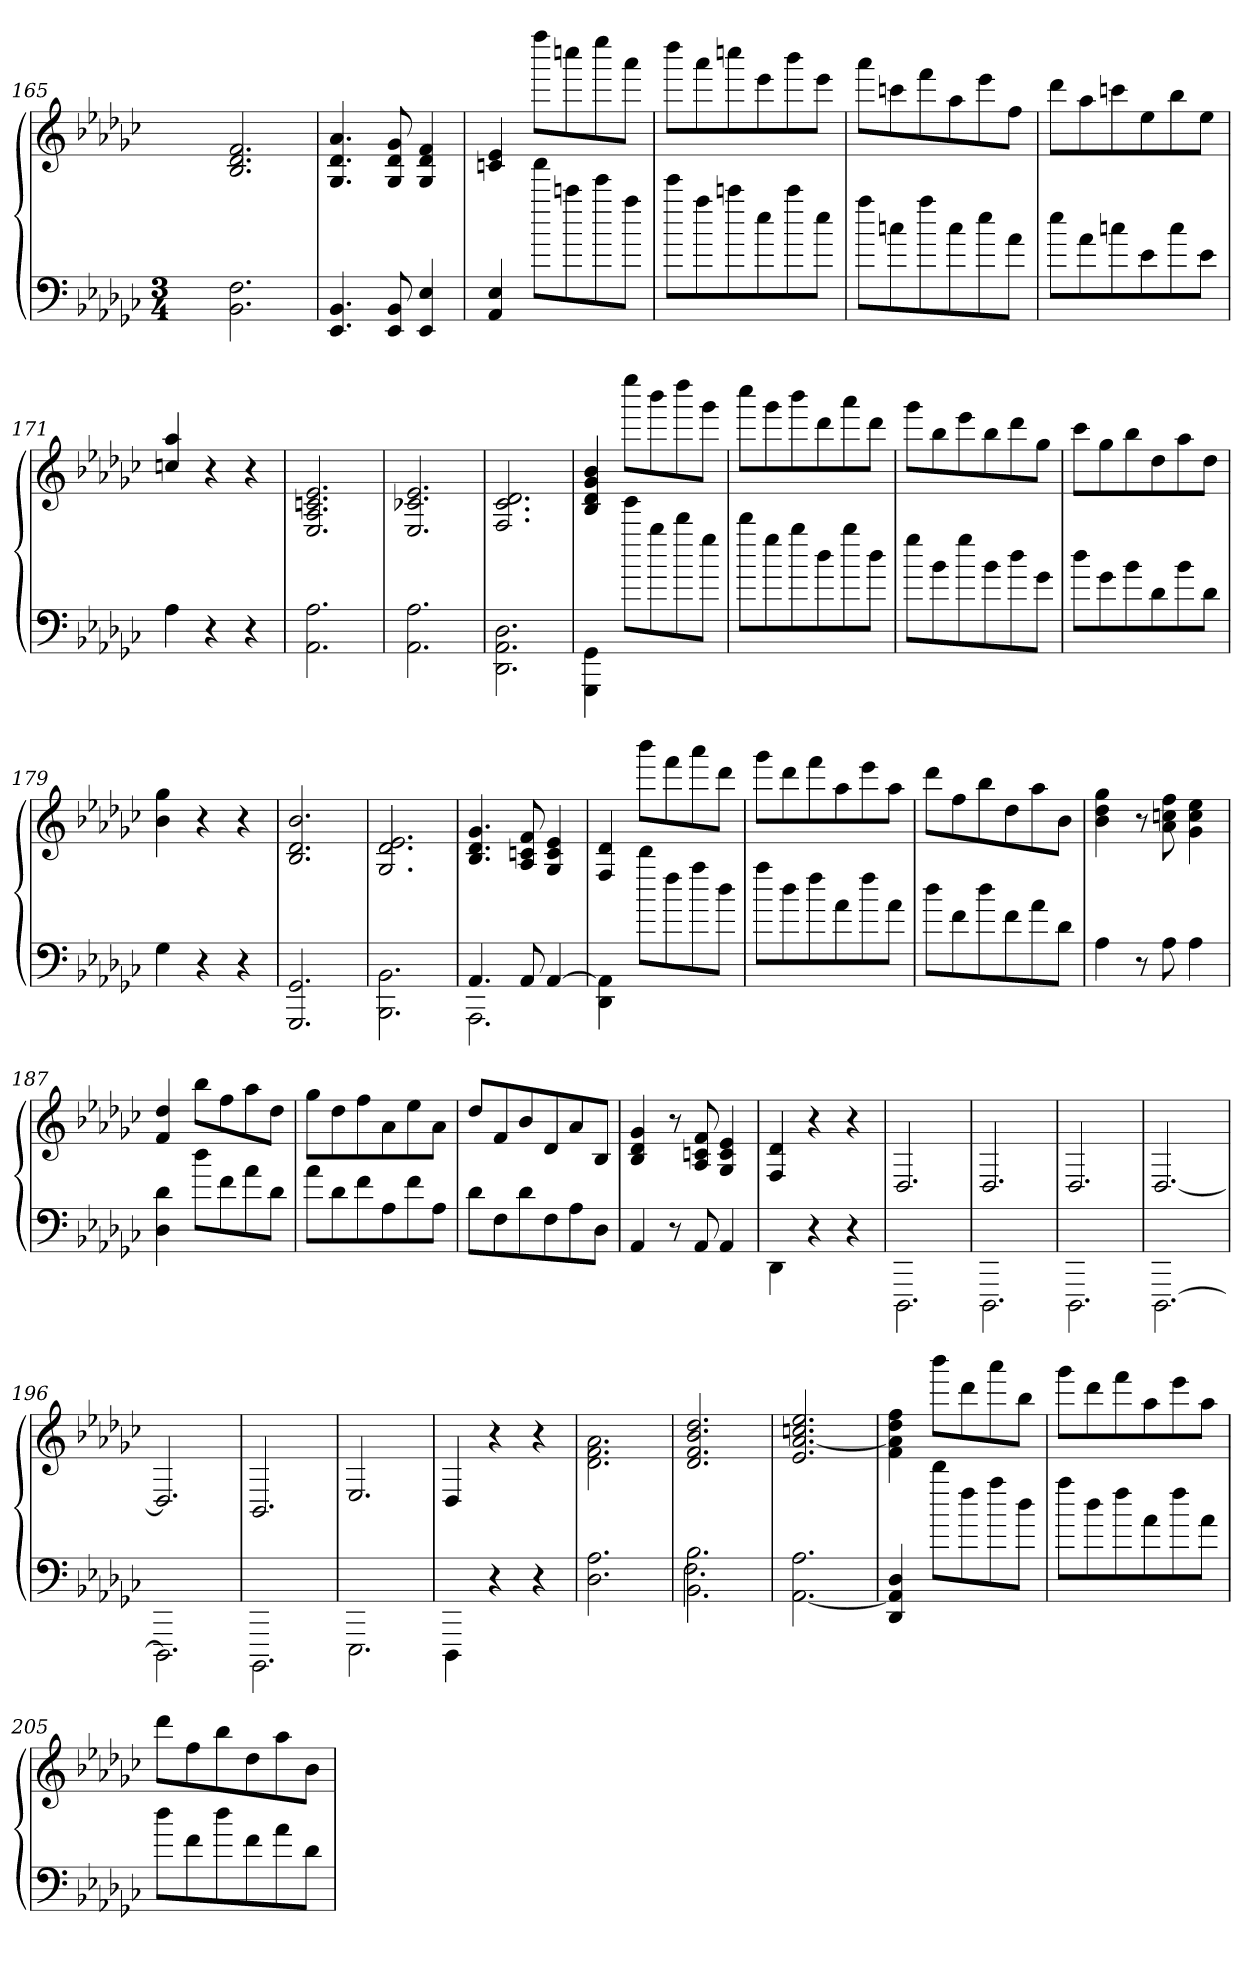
**kern	**kern
*part2	*part1
*staff2	*staff1
*	*I""Piano
*clefF4	*clefG2
*k[b-e-a-d-g-c-]	*k[b-e-a-d-g-c-]
*M3/4	*
=165	=165
2.BB-\ 2.F\	2.B-/ 2.d-/ 2.f/
=166	=166
4.EE-/ 4.BB-/	4.G-/ 4.d-/ 4.a-/
8EE-/ 8BB-/	8G-/ 8d-/ 8g-/
4EE-/ 4E-/	4G-/ 4d-/ 4f/
=167	=167
4AA-/ 4E-/	4cn/ 4e-/
8aaa-\L	8ffff\L
8cccn\	8cccc\
8eee-\	8eeee-\
8aa-\J	8aaa-\J
=168	=168
8eee-\L	8dddd-\L
8aa-\	8aaa-\
8cccn\	8ccccn\
8ee-\	8eee-\
8ccc\	8bbb-\
8ee-\J	8eee-\J
=169	=169
8aa-\L	8aaa-\L
8ccn\	8cccn\
8aa-\	8fff\
8cc\	8aa-\
8ee-\	8eee-\
8a-\J	8ff\J
=170	=170
8ee-\L	8ddd-\L
8a-\	8aa-\
8ccn\	8cccn\
8e-\	8ee-\
8cc\	8bb-\
8e-\J	8ee-\J
=171	=171
4A-\	4ccn/ 4aa-/
4r	4r
4r	4r
=172	=172
2.AA-\ 2.A-\	2.E-/ 2.A-/ 2.cn/ 2.e-/
=173	=173
2.AA-\ 2.A-\	2.E-/ 2.c-X/ 2.e-/
=174	=174
2.DD-\ 2.AA-\ 2.D-\	2.F/ 2.c-/ 2.d-/
=175	=175
4GGG-\ 4GG-\	4B-/ 4d-/ 4g-/ 4b-/
8ggg-\L	8eeee-\L
8bb-\	8bbb-\
8ddd-\	8dddd-\
8gg-\J	8ggg-\J
=176	=176
8ddd-\L	8cccc-\L
8gg-\	8ggg-\
8bb-\	8bbb-\
8dd-\	8ddd-\
8bb-\	8aaa-\
8dd-\J	8ddd-\J
=177	=177
8gg-\L	8ggg-\L
8b-\	8bb-\
8gg-\	8eee-\
8b-\	8bb-\
8dd-\	8ddd-\
8g-\J	8gg-\J
=178	=178
8dd-\L	8ccc-\L
8g-\	8gg-\
8b-\	8bb-\
8d-\	8dd-\
8b-\	8aa-\
8d-\J	8dd-\J
=179	=179
4G-\	4b-\ 4gg-\
4r	4r
4r	4r
=180	=180
2.GGG-/ 2.GG-/	2.B-/ 2.d-/ 2.b-/
=181	=181
2.BBB-\ 2.BB-\	2.G-/ 2.d-/ 2.e-/
=182	=182
*^	*
4.AA-/	2.AAA-\	4.B-/ 4.d-/ 4.g-/
8AA-/	.	8A-/ 8cn/ 8f/
[4AA-/	.	4G-/ 4c/ 4e-/
*v	*v	*
=183	=183
4DD-\ 4AA-\]	4F/ 4d-/
8ddd-\L	8bbb-\L
8ff\	8fff\
8aa-\	8aaa-\
8dd-\J	8ddd-\J
=184	=184
8aa-\L	8ggg-\L
8dd-\	8ddd-\
8ff\	8fff\
8a-\	8aa-\
8ff\	8eee-\
8a-\J	8aa-\J
=185	=185
8dd-\L	8ddd-\L
8f\	8ff\
8dd-\	8bb-\
8f\	8dd-\
8a-\	8aa-\
8d-\J	8b-\J
=186	=186
4A-\	4b-\ 4dd-\ 4gg-\
8r	8r
8A-\	8a-\ 8ccn\ 8ff\
4A-\	4g-\ 4cc\ 4ee-\
=187	=187
4D-\ 4d-\	4f/ 4dd-/
8dd-\L	8bb-\L
8f\	8ff\
8a-\	8aa-\
8d-\J	8dd-\J
=188	=188
8a-\L	8gg-\L
8d-\	8dd-\
8f\	8ff\
8A-\	8a-\
8f\	8ee-\
8A-\J	8a-\J
=189	=189
8d-\L	8dd-/L
8F\	8f/
8d-\	8b-/
8F\	8d-/
8A-\	8a-/
8D-\J	8B-/J
=190	=190
4AA-/	4B-/ 4d-/ 4g-/
8r	8r
8AA-/	8A-/ 8cn/ 8f/
4AA-/	4G-/ 4c/ 4e-/
=191	=191
4DD-\	4F/ 4d-/
4r	4r
4r	4r
=192	=192
2.DDD-\	2.D-/
=193	=193
2.DDD-\	2.D-/
=194	=194
2.DDD-\	2.D-/
=195	=195
[2.DDD-\	[2.D-/
=196	=196
2.DDD-\]	2.D-/]
=197	=197
2.BBBB-\	2.BB-/
=198	=198
2.EEE-\	2.E-/
=199	=199
4DDD-\	4D-/
4r	4r
4r	4r
=200	=200
2.D-\ 2.A-\	2.d-\ 2.f\ 2.a-\
=201	=201
*^	*
2.BB-\ 2.B-\	2.F\	2.d-/ 2.f/ 2.b-/ 2.dd-/
*v	*v	*
=202	=202
[2.AA-\ 2.A-\	2.e-/ [2.a-/ 2.ccn/ 2.ee-/
=203	=203
4DD-/ 4AA-/] 4D-/	4f\ 4a-\] 4dd-\ 4ff\
8ddd-\L	8bbb-\L
8ff\	8ddd-\
8aa-\	8aaa-\
8dd-\J	8bb-\J
=204	=204
8aa-\L	8ggg-\L
8dd-\	8ddd-\
8ff\	8fff\
8a-\	8aa-\
8ff\	8eee-\
8a-\J	8aa-\J
=205	=205
8dd-\L	8ddd-\L
8f\	8ff\
8dd-\	8bb-\
8f\	8dd-\
8a-\	8aa-\
8d-\J	8b-\J
=	=
*-	*-
